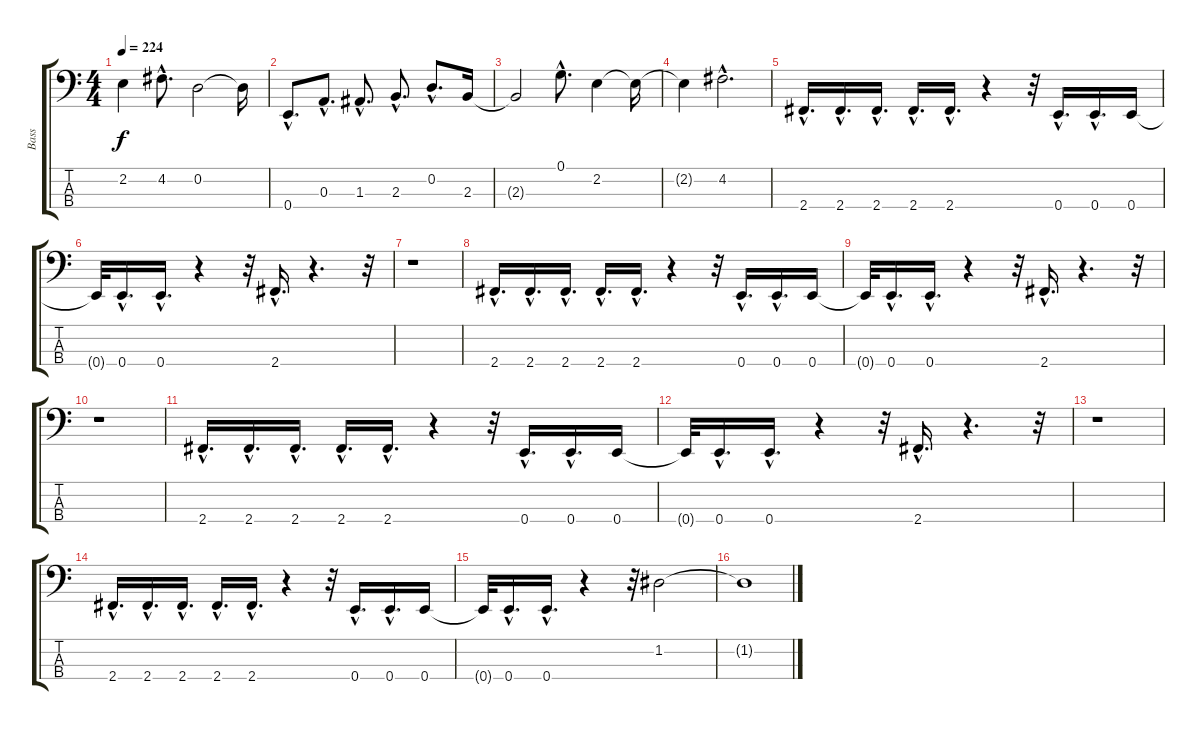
\track ("Bass" "Bass") {instrument electricbassfinger}
\staff {score tabs}
\tuning (G2 D2 A1 E1) {hide}
\ts (4 4)
\tempo 224
\clef f4
\ks c
2.2{t}.4{dy f} 4.2{hac}.8{d} 0.2.2 0.2{t}.16 |
0.4{hac}.8{d} 0.3{hac}.8{d} 1.3{hac}.8{d} 2.3{hac}.8{d} 0.2{hac}.8{d} 2.3.16 |
2.3{t}.2 0.1{hac}.8{d} 2.2.4 2.2{t}.16 |
2.2{t}.4 4.2{hac}.2{d} |
2.4{hac}.16{d} 2.4{hac}.16{d} 2.4{hac}.16{d} 2.4{hac}.16{d} 2.4{hac}.16{d} r.4 r.32 0.4{hac}.16{d} 0.4{hac}.16{d} 0.4.16 |
0.4{t}.32 0.4{hac}.16{d} 0.4{hac}.16{d} r.4 r.32 2.4{hac}.16{d} r.4{d} r.32 |
r.1 |
2.4{hac}.16{d} 2.4{hac}.16{d} 2.4{hac}.16{d} 2.4{hac}.16{d} 2.4{hac}.16{d} r.4 r.32 0.4{hac}.16{d} 0.4{hac}.16{d} 0.4.16 |
0.4{t}.32 0.4{hac}.16{d} 0.4{hac}.16{d} r.4 r.32 2.4{hac}.16{d} r.4{d} r.32 |
r.1 |
2.4{hac}.16{d} 2.4{hac}.16{d} 2.4{hac}.16{d} 2.4{hac}.16{d} 2.4{hac}.16{d} r.4 r.32 0.4{hac}.16{d} 0.4{hac}.16{d} 0.4.16 |
0.4{t}.32 0.4{hac}.16{d} 0.4{hac}.16{d} r.4 r.32 2.4{hac}.16{d} r.4{d} r.32 |
r.1 |
2.4{hac}.16{d} 2.4{hac}.16{d} 2.4{hac}.16{d} 2.4{hac}.16{d} 2.4{hac}.16{d} r.4 r.32 0.4{hac}.16{d} 0.4{hac}.16{d} 0.4.16 |
0.4{t}.32 0.4{hac}.16{d} 0.4{hac}.16{d} r.4 r.32 1.2.2 |
1.2{t}.1
